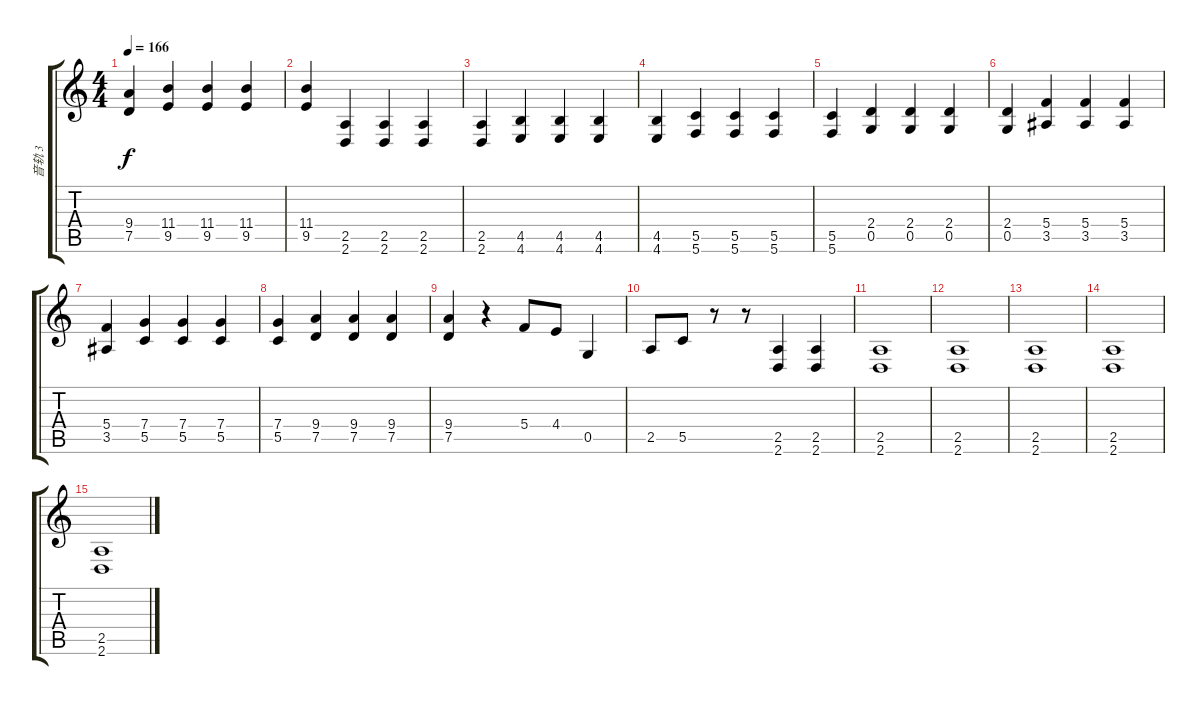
\track ("音轨 3" "音轨 3") {instrument distortionguitar}
\staff {score tabs}
\tuning (D4 A3 F3 C3 G2 C2) {hide}
\ts (4 4)
\tempo 166
\clef g2
\ks c
(9.4 7.5).4{dy f} (11.4 9.5).4 (11.4 9.5).4 (11.4 9.5).4 |
(11.4 9.5).4 (2.5 2.6).4 (2.5 2.6).4 (2.5 2.6).4 |
(2.5 2.6).4 (4.5 4.6).4 (4.5 4.6).4 (4.5 4.6).4 |
(4.5 4.6).4 (5.5 5.6).4 (5.5 5.6).4 (5.5 5.6).4 |
(5.5 5.6).4 (2.4 0.5).4 (2.4 0.5).4 (2.4 0.5).4 |
(2.4 0.5).4 (5.4 3.5).4 (5.4 3.5).4 (5.4 3.5).4 |
(5.4 3.5).4 (7.4 5.5).4 (7.4 5.5).4 (7.4 5.5).4 |
(7.4 5.5).4 (9.4 7.5).4 (9.4 7.5).4 (9.4 7.5).4 |
(9.4 7.5).4 r.4 5.4.8 4.4.8 0.5.4 |
2.5.8 5.5.8 r.8 r.8 (2.5 2.6).4 (2.5 2.6).4 |
(2.5 2.6).1 |
(2.5 2.6).1 |
(2.5 2.6).1 |
(2.5 2.6).1 |
(2.5 2.6).1
